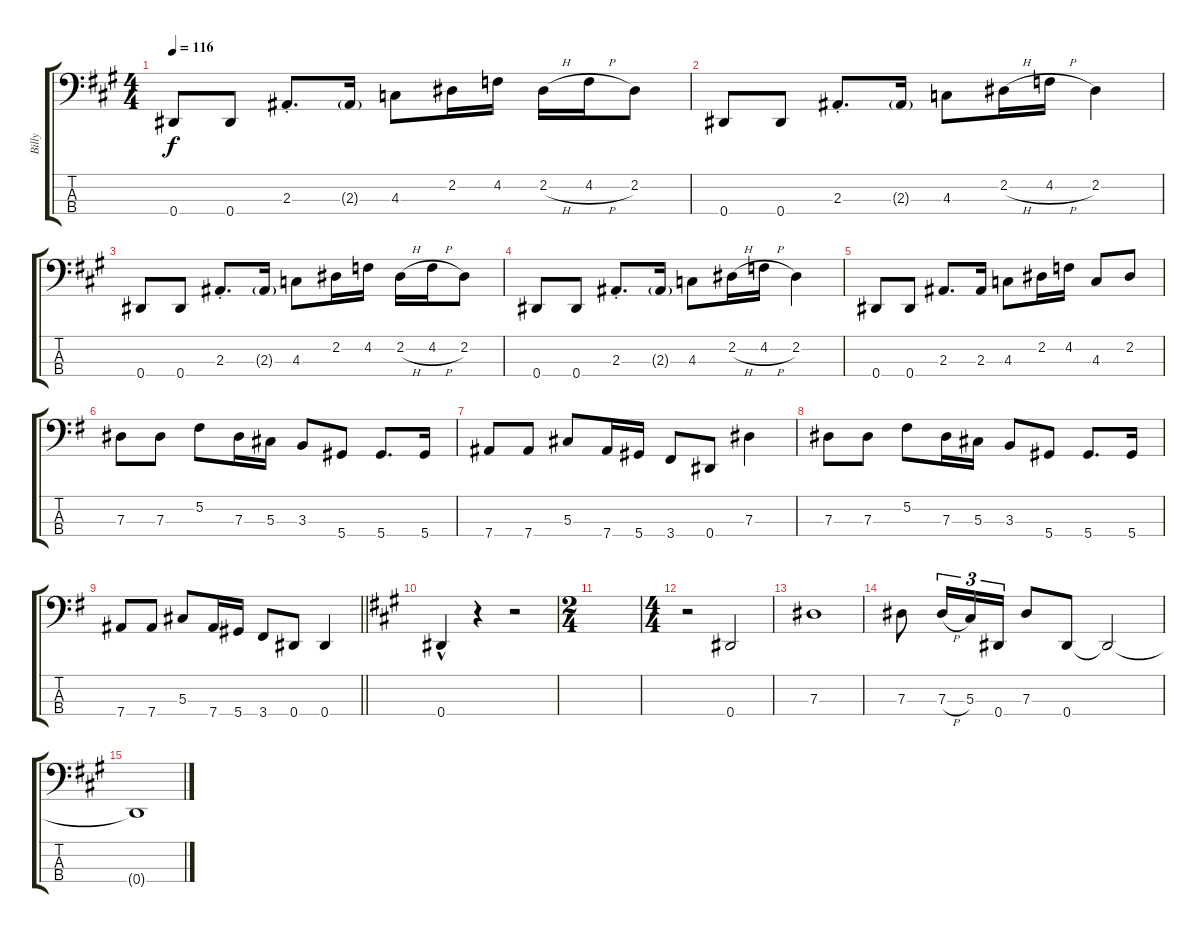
\track ("Billy" "Billy") {instrument electricbassfinger}
\staff {score tabs}
\tuning (Gb2 Db2 Ab1 Eb1) {hide}
\ts (4 4)
\tempo 116
\clef f4
\ks a
0.4.8{dy f} 0.4.8 2.3{st}.8{d} 2.3{g}.16 4.3.8 2.2.16 4.2.16 2.2{h}.16 4.2{h}.16 2.2.8 |
0.4.8 0.4.8 2.3{st}.8{d} 2.3{g}.16 4.3.8 2.2{h}.16 4.2{h}.16 2.2.4 |
0.4.8 0.4.8 2.3{st}.8{d} 2.3{g}.16 4.3.8 2.2.16 4.2.16 2.2{h}.16 4.2{h}.16 2.2.8 |
0.4.8 0.4.8 2.3{st}.8{d} 2.3{g}.16 4.3.8 2.2{h}.16 4.2{h}.16 2.2.4 |
0.4.8 0.4.8 2.3.8{d} 2.3.16 4.3.8 2.2.16 4.2.16 4.3.8 2.2.8 |
\ks eminor
7.3.8 7.3.8 5.2.8 7.3.16 5.3.16 3.3.8 5.4.8 5.4.8{d} 5.4.16 |
7.4.8 7.4.8 5.3.8 7.4.16 5.4.16 3.4.8 0.4.8 7.3.4 |
7.3.8 7.3.8 5.2.8 7.3.16 5.3.16 3.3.8 5.4.8 5.4.8{d} 5.4.16 |
\barLineRight lightlight
7.4.8 7.4.8 5.3.8 7.4.16 5.4.16 3.4.8 0.4.8 0.4.4 |
\ks a
0.4{hac}.4 r.4 r.2 |
\ts (2 4)
|
\ts (4 4)
r.2 0.4.2 |
7.3.1 |
7.3.8 7.3{h}.16{tu (3 2)} 5.3.16{tu (3 2)} 0.4.16{tu (3 2)} 7.3.8 0.4.8 0.4{t}.2 |
0.4{t}.1
